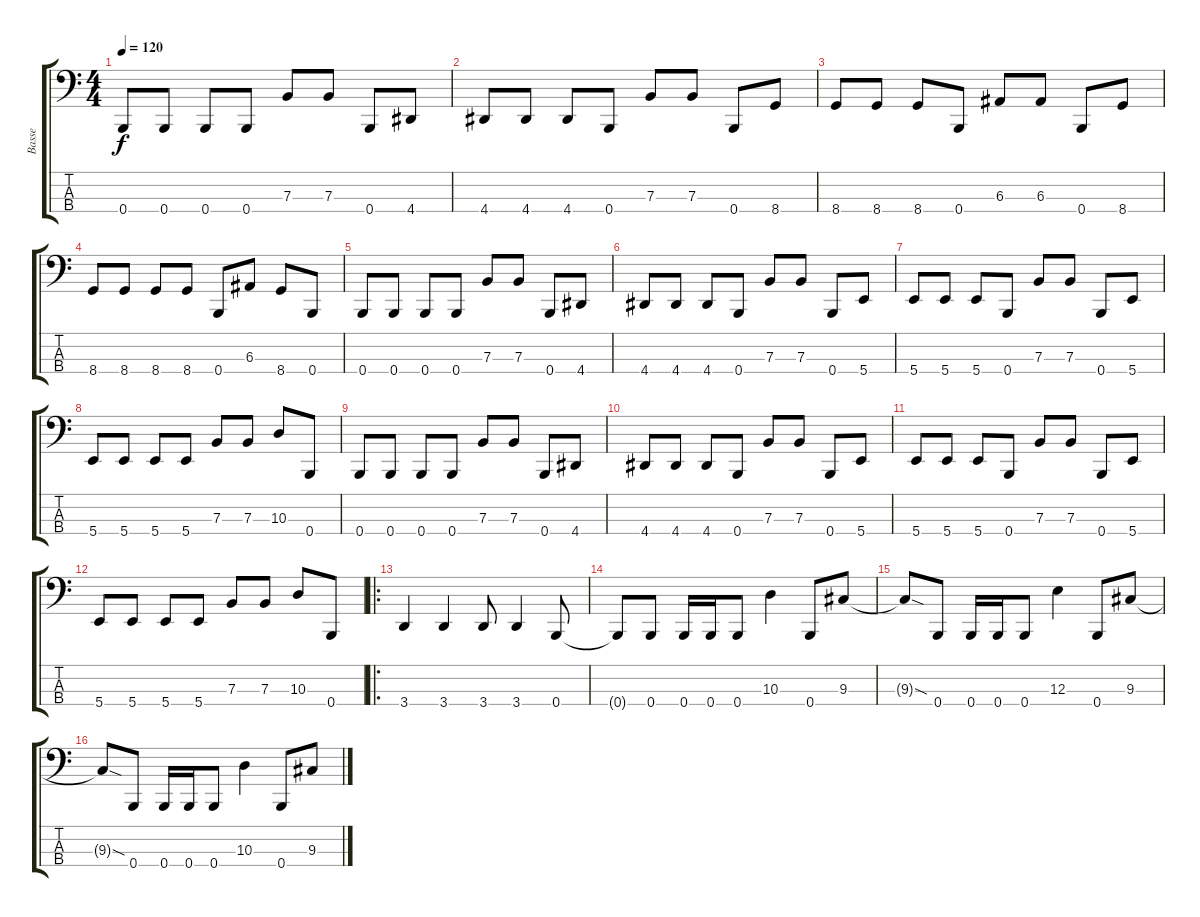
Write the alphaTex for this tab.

\track ("Basse" "Basse") {instrument electricbassfinger}
\staff {score tabs}
\tuning (D2 A1 E1 B0) {hide}
\ts (4 4)
\tempo 120
\clef f4
\ks c
0.4.8{dy f} 0.4.8 0.4.8 0.4.8 7.3.8 7.3.8 0.4.8 4.4.8 |
4.4.8 4.4.8 4.4.8 0.4.8 7.3.8 7.3.8 0.4.8 8.4.8 |
8.4.8 8.4.8 8.4.8 0.4.8 6.3.8 6.3.8 0.4.8 8.4.8 |
8.4.8 8.4.8 8.4.8 8.4.8 0.4.8 6.3.8 8.4.8 0.4.8 |
0.4.8 0.4.8 0.4.8 0.4.8 7.3.8 7.3.8 0.4.8 4.4.8 |
4.4.8 4.4.8 4.4.8 0.4.8 7.3.8 7.3.8 0.4.8 5.4.8 |
5.4.8 5.4.8 5.4.8 0.4.8 7.3.8 7.3.8 0.4.8 5.4.8 |
5.4.8 5.4.8 5.4.8 5.4.8 7.3.8 7.3.8 10.3.8 0.4.8 |
0.4.8 0.4.8 0.4.8 0.4.8 7.3.8 7.3.8 0.4.8 4.4.8 |
4.4.8 4.4.8 4.4.8 0.4.8 7.3.8 7.3.8 0.4.8 5.4.8 |
5.4.8 5.4.8 5.4.8 0.4.8 7.3.8 7.3.8 0.4.8 5.4.8 |
5.4.8 5.4.8 5.4.8 5.4.8 7.3.8 7.3.8 10.3.8 0.4.8 |
\ro
3.4.4 3.4.4 3.4.8 3.4.4 0.4.8 |
0.4{t}.8 0.4.8 0.4.16 0.4.16 0.4.8 10.3.4 0.4.8 9.3.8 |
9.3{sod t}.8 0.4.8 0.4.16 0.4.16 0.4.8 12.3.4 0.4.8 9.3.8 |
9.3{sod t}.8 0.4.8 0.4.16 0.4.16 0.4.8 10.3.4 0.4.8 9.3.8
